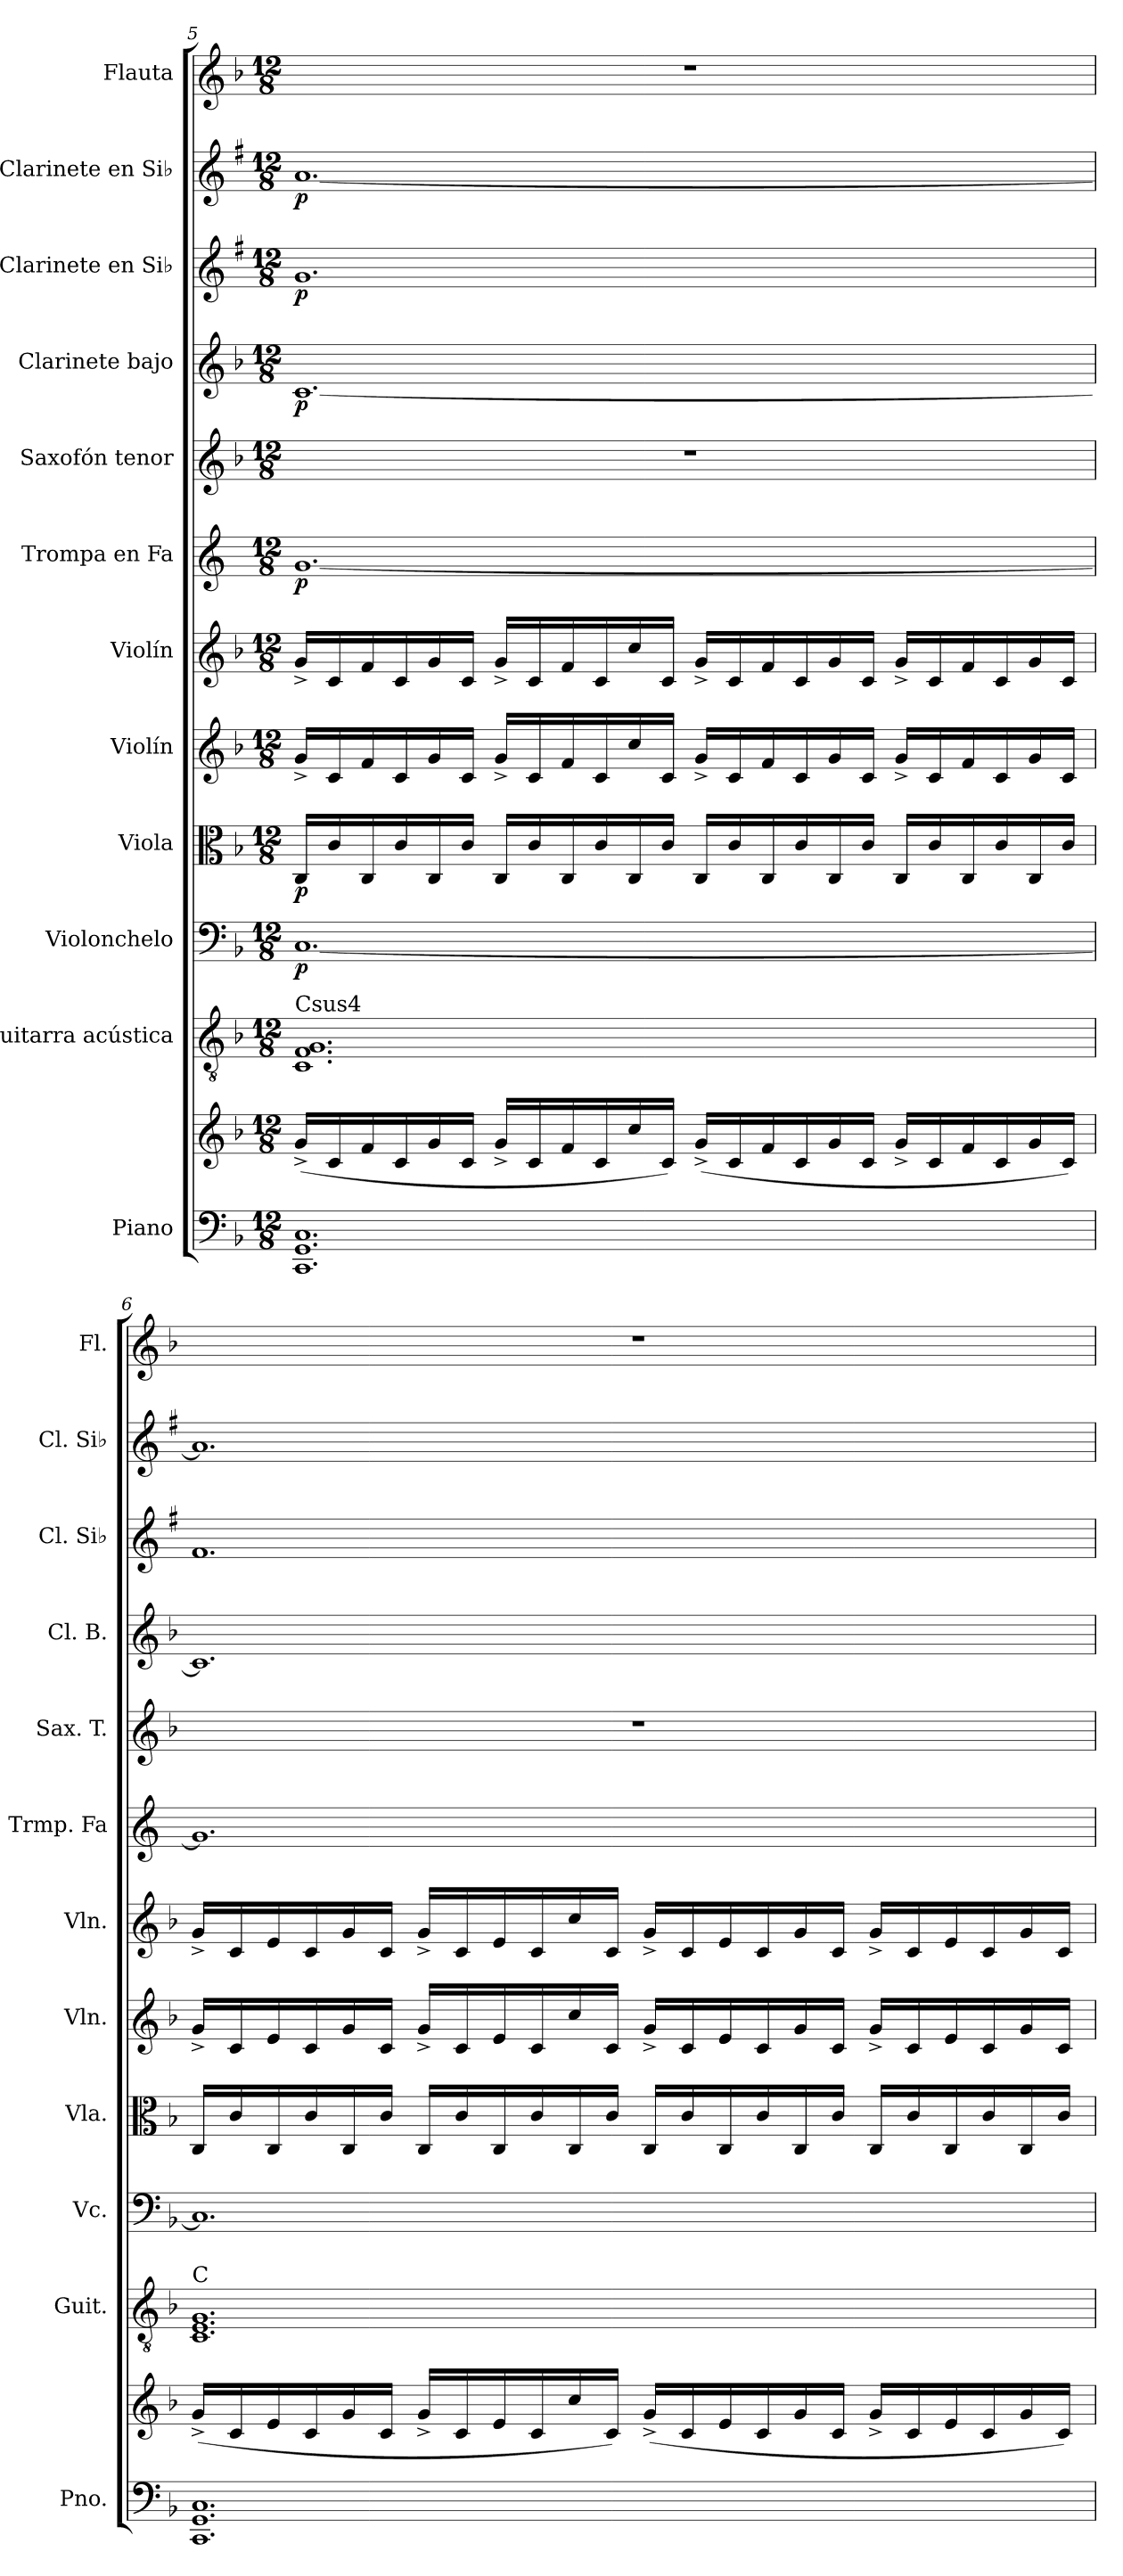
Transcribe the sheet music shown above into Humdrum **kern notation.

**kern	**kern	**kern	**kern	**dynam	**kern	**dynam	**kern	**kern	**kern	**dynam	**kern	**kern	**dynam	**kern	**dynam	**kern	**dynam	**kern
*part12	*part12	*part11	*part10	*part10	*part9	*part9	*part8	*part7	*part6	*part6	*part5	*part4	*part4	*part3	*part3	*part2	*part2	*part1
*staff13	*staff12	*staff11	*staff10	*staff10	*staff9	*staff9	*staff8	*staff7	*staff6	*staff6	*staff5	*staff4	*staff4	*staff3	*staff3	*staff2	*staff2	*staff1
*I"Piano	*	*I"Guitarra acústica	*I"Violonchelo	*	*I"Viola	*	*I"Violín	*I"Violín	*I"Trompa en Fa	*	*I"Saxofón tenor	*I"Clarinete bajo	*	*I"Clarinete en Si♭	*	*I"Clarinete en Si♭	*	*I"Flauta
*I'Pno.	*	*I'Guit.	*I'Vc.	*	*I'Vla.	*	*I'Vln.	*I'Vln.	*I'Trmp. Fa	*	*I'Sax. T.	*I'Cl. B.	*	*I'Cl. Si♭	*	*I'Cl. Si♭	*	*I'Fl.
!!LO:PB:g=z
*clefF4	*clefG2	*clefGv2	*clefF4	*	*clefC3	*	*clefG2	*clefG2	*clefG2	*	*clefG2	*clefG2	*	*clefG2	*	*clefG2	*	*clefG2
*	*	*	*	*	*	*	*	*	*ITrd4c7	*	*ITrd8c14	*ITrd8c14	*	*ITrd1c2	*	*ITrd1c2	*	*
*k[b-]	*k[b-]	*k[b-]	*k[b-]	*	*k[b-]	*	*k[b-]	*k[b-]	*k[b-]	*	*k[b-]	*k[b-]	*	*k[b-]	*	*k[b-]	*	*k[b-]
*M12/8	*M12/8	*M12/8	*M12/8	*	*M12/8	*	*M12/8	*M12/8	*M12/8	*	*M12/8	*M12/8	*	*M12/8	*	*M12/8	*	*M12/8
=5	=5	=5	=5	=5	=5	=5	=5	=5	=5	=5	=5	=5	=5	=5	=5	=5	=5	=5
!	!	!LO:TX:a:t=Csus4	!	!	!	!	!	!	!	!	!	!	!	!	!	!	!	!
!	!	!	!	!LO:DY:b	!	!LO:DY:b	!	!	!	!LO:DY:b	!	!	!LO:DY:b	!	!LO:DY:b	!	!LO:DY:b	!
1.CC 1.GG 1.C	(16g^/LL	1.C 1.F 1.G	[1.C	p	16C/LL	p	16g^/LL	16g^/LL	[1.c	p	1.r	[1.C	p	1.f	p	[1.g	p	1.r
.	16c/	.	.	.	16c/	.	16c/	16c/	.	.	.	.	.	.	.	.	.	.
.	16f/	.	.	.	16C/	.	16f/	16f/	.	.	.	.	.	.	.	.	.	.
.	16c/	.	.	.	16c/	.	16c/	16c/	.	.	.	.	.	.	.	.	.	.
.	16g/	.	.	.	16C/	.	16g/	16g/	.	.	.	.	.	.	.	.	.	.
.	16c/JJ	.	.	.	16c/JJ	.	16c/JJ	16c/JJ	.	.	.	.	.	.	.	.	.	.
.	16g^/LL	.	.	.	16C/LL	.	16g^/LL	16g^/LL	.	.	.	.	.	.	.	.	.	.
.	16c/	.	.	.	16c/	.	16c/	16c/	.	.	.	.	.	.	.	.	.	.
.	16f/	.	.	.	16C/	.	16f/	16f/	.	.	.	.	.	.	.	.	.	.
.	16c/	.	.	.	16c/	.	16c/	16c/	.	.	.	.	.	.	.	.	.	.
.	16cc/	.	.	.	16C/	.	16cc/	16cc/	.	.	.	.	.	.	.	.	.	.
.	16c/JJ)	.	.	.	16c/JJ	.	16c/JJ	16c/JJ	.	.	.	.	.	.	.	.	.	.
.	(16g^/LL	.	.	.	16C/LL	.	16g^/LL	16g^/LL	.	.	.	.	.	.	.	.	.	.
.	16c/	.	.	.	16c/	.	16c/	16c/	.	.	.	.	.	.	.	.	.	.
.	16f/	.	.	.	16C/	.	16f/	16f/	.	.	.	.	.	.	.	.	.	.
.	16c/	.	.	.	16c/	.	16c/	16c/	.	.	.	.	.	.	.	.	.	.
.	16g/	.	.	.	16C/	.	16g/	16g/	.	.	.	.	.	.	.	.	.	.
.	16c/JJ	.	.	.	16c/JJ	.	16c/JJ	16c/JJ	.	.	.	.	.	.	.	.	.	.
.	16g^/LL	.	.	.	16C/LL	.	16g^/LL	16g^/LL	.	.	.	.	.	.	.	.	.	.
.	16c/	.	.	.	16c/	.	16c/	16c/	.	.	.	.	.	.	.	.	.	.
.	16f/	.	.	.	16C/	.	16f/	16f/	.	.	.	.	.	.	.	.	.	.
.	16c/	.	.	.	16c/	.	16c/	16c/	.	.	.	.	.	.	.	.	.	.
.	16g/	.	.	.	16C/	.	16g/	16g/	.	.	.	.	.	.	.	.	.	.
.	16c/JJ)	.	.	.	16c/JJ	.	16c/JJ	16c/JJ	.	.	.	.	.	.	.	.	.	.
=6	=6	=6	=6	=6	=6	=6	=6	=6	=6	=6	=6	=6	=6	=6	=6	=6	=6	=6
!	!	!LO:TX:a:t=C	!	!	!	!	!	!	!	!	!	!	!	!	!	!	!	!
1.CC 1.GG 1.C	(16g^/LL	1.C 1.E 1.G	1.C]	.	16C/LL	.	16g^/LL	16g^/LL	1.c]	.	1.r	1.C]	.	1.e	.	1.g]	.	1.r
.	16c/	.	.	.	16c/	.	16c/	16c/	.	.	.	.	.	.	.	.	.	.
.	16e/	.	.	.	16C/	.	16e/	16e/	.	.	.	.	.	.	.	.	.	.
.	16c/	.	.	.	16c/	.	16c/	16c/	.	.	.	.	.	.	.	.	.	.
.	16g/	.	.	.	16C/	.	16g/	16g/	.	.	.	.	.	.	.	.	.	.
.	16c/JJ	.	.	.	16c/JJ	.	16c/JJ	16c/JJ	.	.	.	.	.	.	.	.	.	.
.	16g^/LL	.	.	.	16C/LL	.	16g^/LL	16g^/LL	.	.	.	.	.	.	.	.	.	.
.	16c/	.	.	.	16c/	.	16c/	16c/	.	.	.	.	.	.	.	.	.	.
.	16e/	.	.	.	16C/	.	16e/	16e/	.	.	.	.	.	.	.	.	.	.
.	16c/	.	.	.	16c/	.	16c/	16c/	.	.	.	.	.	.	.	.	.	.
.	16cc/	.	.	.	16C/	.	16cc/	16cc/	.	.	.	.	.	.	.	.	.	.
.	16c/JJ)	.	.	.	16c/JJ	.	16c/JJ	16c/JJ	.	.	.	.	.	.	.	.	.	.
.	(16g^/LL	.	.	.	16C/LL	.	16g^/LL	16g^/LL	.	.	.	.	.	.	.	.	.	.
.	16c/	.	.	.	16c/	.	16c/	16c/	.	.	.	.	.	.	.	.	.	.
.	16e/	.	.	.	16C/	.	16e/	16e/	.	.	.	.	.	.	.	.	.	.
.	16c/	.	.	.	16c/	.	16c/	16c/	.	.	.	.	.	.	.	.	.	.
.	16g/	.	.	.	16C/	.	16g/	16g/	.	.	.	.	.	.	.	.	.	.
.	16c/JJ	.	.	.	16c/JJ	.	16c/JJ	16c/JJ	.	.	.	.	.	.	.	.	.	.
.	16g^/LL	.	.	.	16C/LL	.	16g^/LL	16g^/LL	.	.	.	.	.	.	.	.	.	.
.	16c/	.	.	.	16c/	.	16c/	16c/	.	.	.	.	.	.	.	.	.	.
.	16e/	.	.	.	16C/	.	16e/	16e/	.	.	.	.	.	.	.	.	.	.
.	16c/	.	.	.	16c/	.	16c/	16c/	.	.	.	.	.	.	.	.	.	.
.	16g/	.	.	.	16C/	.	16g/	16g/	.	.	.	.	.	.	.	.	.	.
.	16c/JJ)	.	.	.	16c/JJ	.	16c/JJ	16c/JJ	.	.	.	.	.	.	.	.	.	.
=	=	=	=	=	=	=	=	=	=	=	=	=	=	=	=	=	=	=
*-	*-	*-	*-	*-	*-	*-	*-	*-	*-	*-	*-	*-	*-	*-	*-	*-	*-	*-
